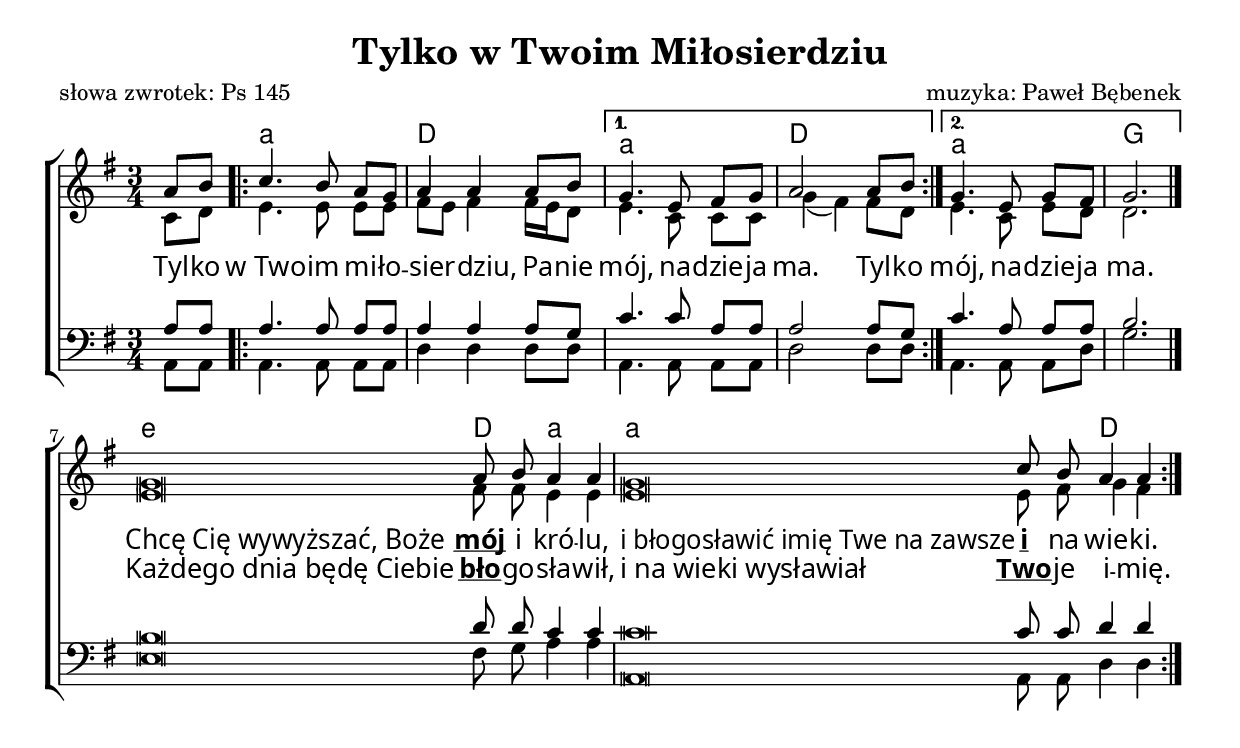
\version "2.17.3"
#(set-global-staff-size 20)

\header	{
  title = "Tylko w Twoim Miłosierdziu"
  poet = "słowa zwrotek: Ps 145"
  composer = "muzyka: Paweł Bębenek"
}

\paper {
}
%--------------------------------MELODY--------------------------------
sopranomelody = \relative f' {
  \key g \major
  \time 3/4
  \partial 4
  a8 b
  \repeat volta 2 {
    c4. b8 a g
    a4 a a8 b
  }
  \alternative {
    {
      g4. e8 fis g
      a2 a8 b
    }
    {
      g4. e8 g fis
      g2.
    }
  }
  \bar "|."
  \break
  \repeat volta 2 {
    \cadenzaOn
    g\breve a8 b a4 a
    \bar "|"
    g\breve c8 b a4 a
    \cadenzaOff
  }
}
altomelody = \relative f' {
  \key g \major
  \time 3/4
  \partial 4
  c8 d
  \repeat volta 2 {
    e4. e8 e e
    fis8 e fis4 fis16 e d8
  }
  \alternative {
    {
      e4. c8 c c
      g'4( fis) fis8 d
    }
    {
      e4. c8 e d
      d2.
    }
  }
  \bar "|."
  \break
  \repeat volta 2 {
    \cadenzaOn
    e\breve fis8 fis e4 e
    \bar "|"
    e\breve e8 fis g4 fis
    \cadenzaOff
  }
}
tenormelody = \relative f {
  \key g \major
  \time 3/4
  \partial 4
  a8 a
  \repeat volta 2 {
    a4. a8 a a
    a4 a a8 g
  }
  \alternative {
    {
      c4. c8 a a
      a2 a8 g
    }
    {
      c4. a8 a a
      b2.
    }
  }
  \bar "|."
  \break
  \repeat volta 2 {
    \cadenzaOn
    b\breve d8 d c4 c
    \bar "|"
    c\breve c8 c d4 d
    \cadenzaOff
  }
}
bassmelody = \relative f {
  \key g \major
  \time 3/4
  \partial 4
  a,8 a
  \repeat volta 2 {
    a4. a8 a a
    d4 d d8 d
  }
  \alternative {
    {
      a4. a8 a a
      d2 d8 d
    }
    {
      a4. a8 a d
      g2.
    }
  }
  \bar "|."
  \break
  \repeat volta 2 {
    \cadenzaOn
    e\breve fis8 g a4 a
    \bar "|"
    a,\breve a8 a d4 d
    \cadenzaOff
  }
}
akordy = \chordmode {
  \set chordNameLowercaseMinor = ##t
  s4
  a2.:m d
  \once \override ChordName #'Y-offset = #-1
  a:m d
  \once \override ChordName #'Y-offset = #-1
  a:m g
  \cadenzaOn
  e\breve:m d4 a2:m
  a\breve:m s4 d2
  \cadenzaOff
}
%--------------------------------LYRICS--------------------------------
bolden = {
  \once \override LyricText #'font-name = #"Minion Pro Bold"
}

text = \lyricmode {
  Tyl -- ko w_Two -- im mi -- ło -- \tweak #'X-offset #-0.8 sier -- \tweak #'X-offset #-1 dziu,
  \tweak #'X-offset #-0.3 Pa -- nie mój, na -- dzie -- ja ma. Tyl -- ko
  mój, na -- dzie -- ja ma.
  \tweak #'X-offset #-1.5 \markup \scale #'(0.97 . 1) "Chcę Cię wywyższać, Boże"
  \bolden \markup \underline mój i kró -- lu,
  \tweak #'X-offset #-0.5 \markup \scale #'(0.94 . 1) "i błogosławić imię Twe na zawsze"
  \bolden \markup \underline i na wie -- ki.
}
secondverse = \lyricmode {
  \repeat unfold 22 \skip4
  \tweak #'X-offset #-1.5 "Każdego dnia będę Ciebie"
  \bolden \markup \underline bło -- go -- sła -- wił,
  \tweak #'X-offset #-0.5 "i na wieki wysławiał"
  \bolden \markup \underline Two -- je i -- mię.
}
%--------------------------------ALL-FILE VARIABLE--------------------------------

\score {
  \new ChoirStaff <<
    \new ChordNames { \germanChords \akordy }
    \new Staff = women <<
      \clef treble
      \new Voice = soprano {
        \voiceOne
        \sopranomelody
      }
      \new Voice = alto {
        \voiceTwo
        \altomelody
      }
    >>
    \new Lyrics = sopranolyrics \with {
      \override VerticalAxisGroup #'staff-affinity = #CENTER
      \override VerticalAxisGroup #'nonstaff-relatedstaff-spacing #'padding = #1
    }
    \lyricsto soprano \text
    \new Lyrics = sopranolyrics \with {
    }
    \lyricsto soprano \secondverse

    \new Staff = men <<
      \clef bass
      \new Voice = tenor {
        \voiceOne
        \tenormelody
      }
      \new Voice = bass {
        \voiceTwo
        \bassmelody
      }
    >>
  >>
  \layout {
    \override NoteHead #'style = #'altdefault
    indent = 0
    \override LyricText #'font-name = #"Minion Pro Medium"
    \override LyricText #'font-size = #1.5
    \set Timing.beamHalfMeasure = ##f
  }
}
